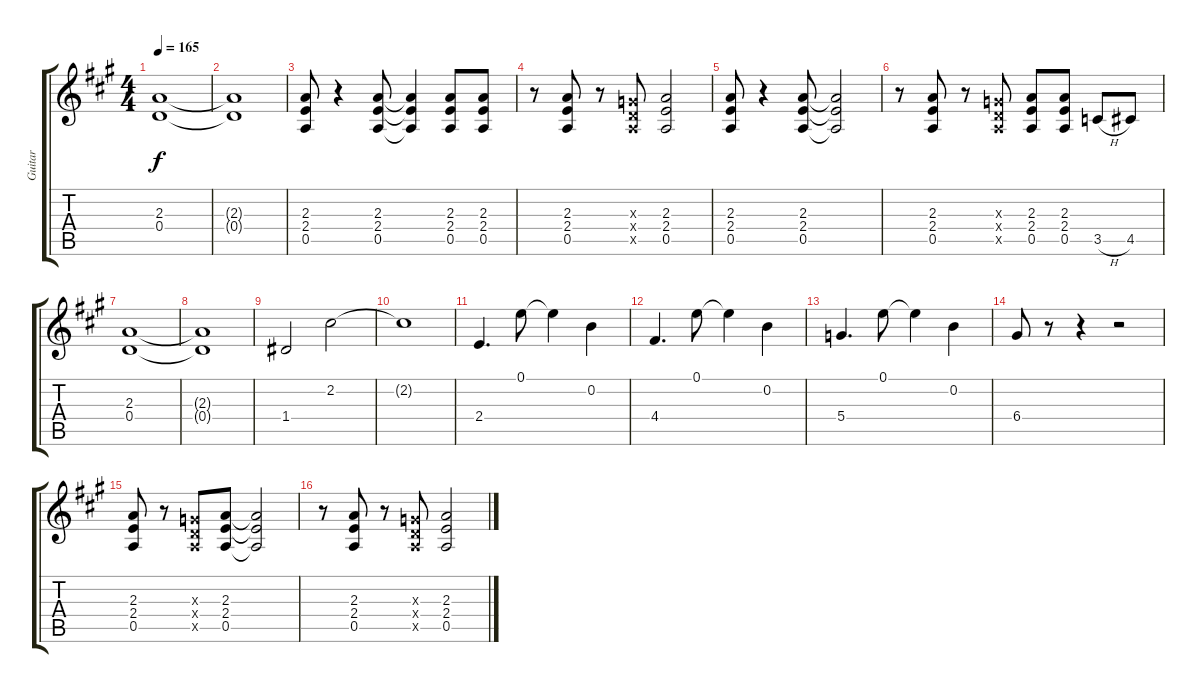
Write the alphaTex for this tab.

\track ("Guitar" "Guitar") {instrument electricguitarclean}
\staff {score tabs}
\tuning (E4 B3 G3 D3 A2 E2) {hide}
\ts (4 4)
\tempo 165
\clef g2
\ks a
(2.3{t} 0.4{t}).1{dy f} |
(2.3{t} 0.4{t}).1 |
(2.3 2.4 0.5).8 r.4 (2.3 2.4 0.5).8 (2.3{t} 2.4{t} 0.5{t}).4 (2.3 2.4 0.5).8 (2.3 2.4 0.5).8 |
r.8 (2.3 2.4 0.5).8 r.8 (0.3{x} 0.4{x} 0.5{x}).8 (2.3 2.4 0.5).2 |
(2.3 2.4 0.5).8 r.4 (2.3 2.4 0.5).8 (2.3{t} 2.4{t} 0.5{t}).2 |
r.8 (2.3 2.4 0.5).8 r.8 (0.3{x} 0.4{x} 0.5{x}).8 (2.3 2.4 0.5).8 (2.3 2.4 0.5).8 3.5{h}.8 4.5.8 |
(2.3 0.4).1 |
(2.3{t} 0.4{t}).1 |
1.4.2 2.2.2 |
2.2{t}.1 |
2.4.4{d} 0.1.8 0.1{t}.4 0.2.4 |
4.4.4{d} 0.1.8 0.1{t}.4 0.2.4 |
5.4.4{d} 0.1.8 0.1{t}.4 0.2.4 |
6.4.8 r.8 r.4 r.2 |
(2.3 2.4 0.5).8 r.8 (0.3{x} 0.4{x} 0.5{x}).8 (2.3 2.4 0.5).8 (2.3{t} 2.4{t} 0.5{t}).2 |
r.8 (2.3 2.4 0.5).8 r.8 (0.3{x} 0.4{x} 0.5{x}).8 (2.3 2.4 0.5).2
